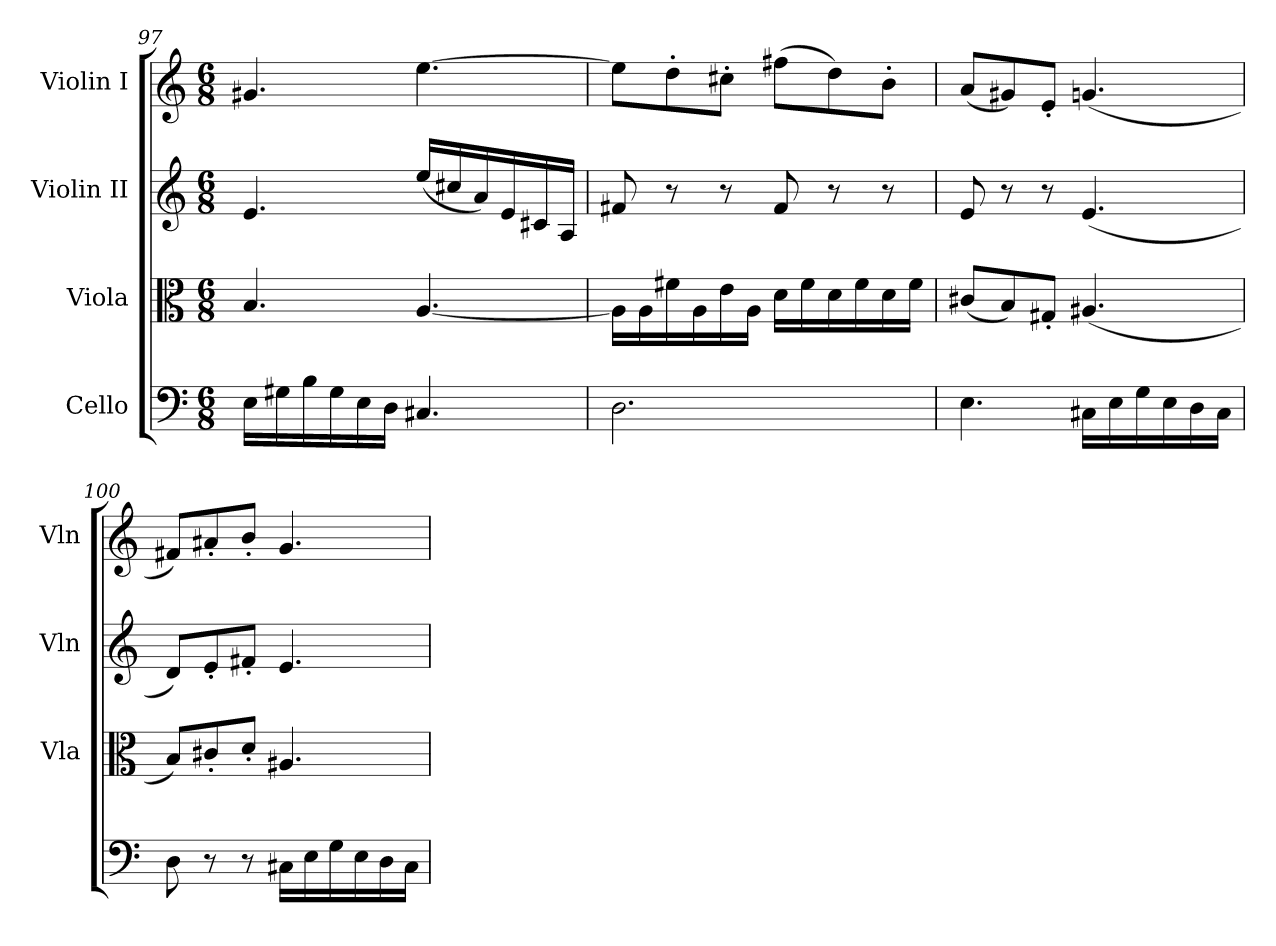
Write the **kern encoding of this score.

**kern	**kern	**kern	**kern
*part4	*part3	*part2	*part1
*staff4	*staff3	*staff2	*staff1
*I"Cello	*I"Viola	*I"Violin II	*I"Violin I
*	*I'Vla	*I'Vln	*I'Vln
*clefF4	*clefC3	*clefG2	*clefG2
*k[]	*k[]	*k[]	*k[]
*M6/8	*M6/8	*M6/8	*M6/8
=97	=97	=97	=97
16E\LL	4.B/	4.e/	4.g#X/
16G#X\	.	.	.
16B\	.	.	.
16G#\	.	.	.
16E\	.	.	.
16D\JJ	.	.	.
4.C#X/	[4.A/	(<16ee/LL	[4.ee\
.	.	16cc#X/	.
.	.	16a/)	.
.	.	16e/	.
.	.	16c#X/	.
.	.	16A/JJ	.
=98	=98	=98	=98
2.D\	16A\LL]	8f#X/	8ee\L]
.	16A\	.	.
.	16f#X\	8r	8dd'\
.	16A\	.	.
.	16e\	8r	8cc#X'\J
.	16A\JJ	.	.
.	16d\LL	8f#/	(>8ff#X\L
.	16f#\	.	.
.	16d\	8r	8dd\)
.	16f#\	.	.
.	16d\	8r	8b'\J
.	16f#\JJ	.	.
!!LO:LB:g=z
=99	=99	=99	=99
4.E\	(<8c#X/L	8e/	(<8a/L
.	8B/)	8r	8g#X/)
.	8G#X'/J	8r	8e'/J
16C#X\LL	(<4.A#X/	(<4.e/	(<4.gn/
16E\	.	.	.
16G\	.	.	.
16E\	.	.	.
16D\	.	.	.
16C#\JJ	.	.	.
=100	=100	=100	=100
8D\	8B/L)	8d/L)	8f#X/L)
8r	8c#X'/	8e'/	8a#X'/
8r	8d'/J	8f#X'/J	8b'/J
16C#X\LL	4.A#X/	4.e/	4.g/
16E\	.	.	.
16G\	.	.	.
16E\	.	.	.
16D\	.	.	.
16C#\JJ	.	.	.
=	=	=	=
*-	*-	*-	*-
